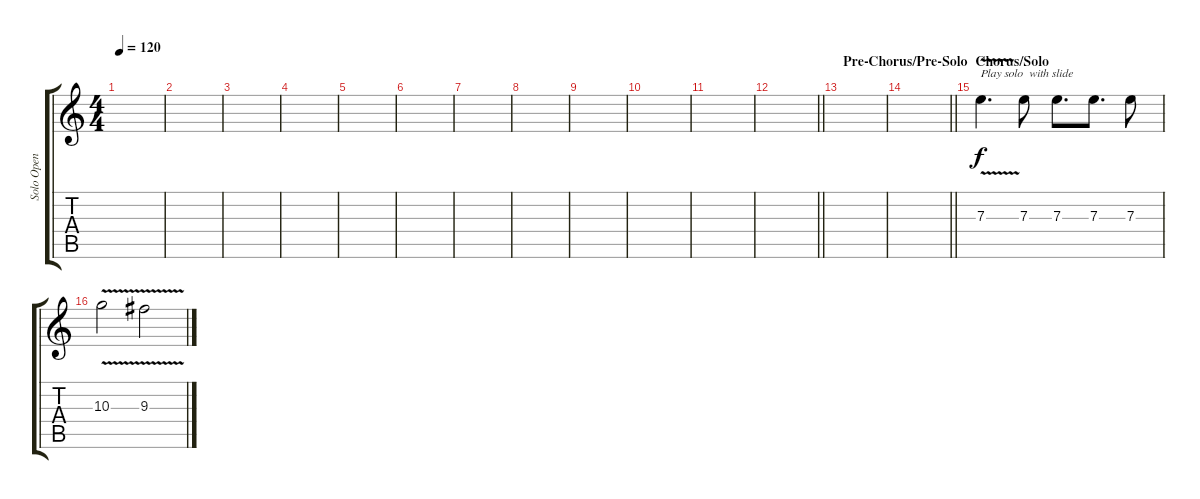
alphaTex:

\track ("Solo Open A" "Solo Open ") {instrument distortionguitar}
\staff {score tabs}
\tuning (E4 Db4 A3 E3 A2 E2) {hide}
\ts (4 4)
\tempo 120
\clef g2
\ks c
|
|
|
|
|
|
|
|
|
|
|
\barLineRight lightlight
|
\section ("" "Pre-Chorus/Pre-Solo")
|
\barLineRight lightlight
|
\section ("" "Chorus/Solo")
7.3{v}.4{d txt "Play solo  with slide"} 7.3.8 7.3.8{d} 7.3.8{d} 7.3.8 |
10.3{v}.2 9.3{v}.2
